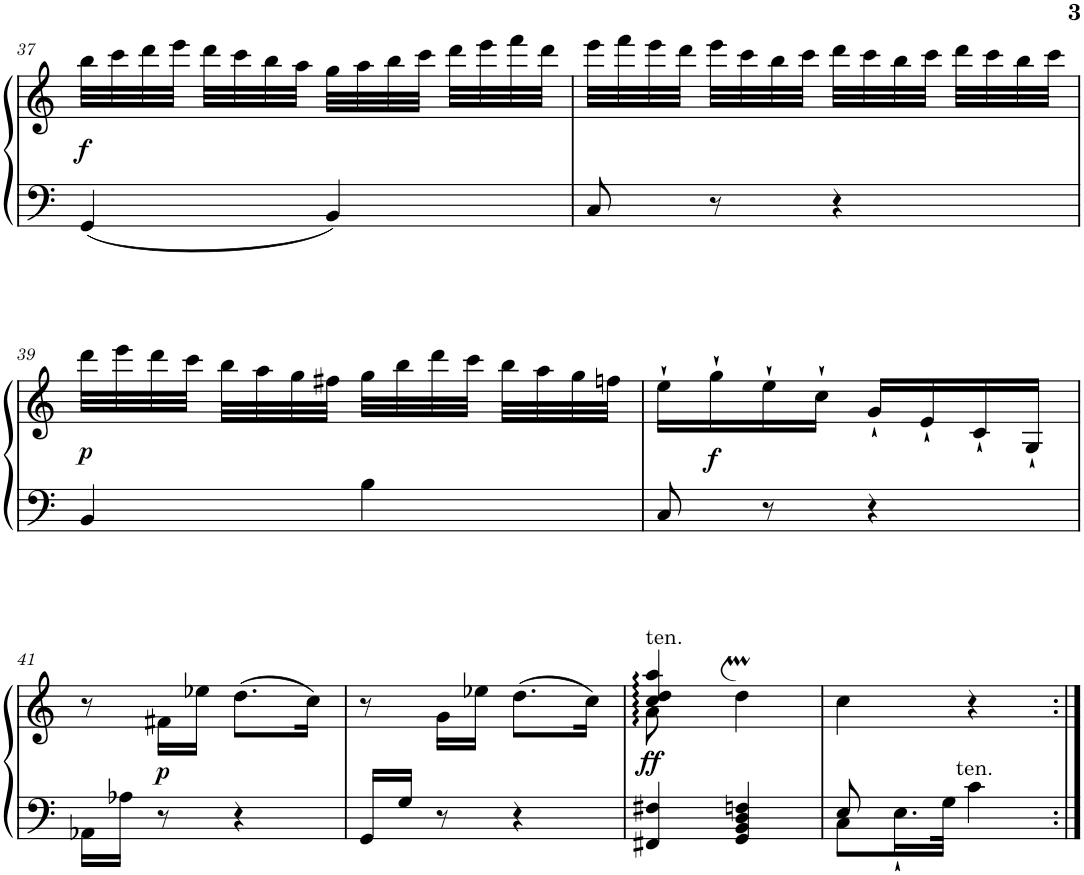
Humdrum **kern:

**kern	**kern	**dynam
*part1	*part1	*part1
*staff2	*staff1	*staff1/2
*I"Фортепиано	*	*
!!LO:PB:g=z
*clefF4	*clefG2	*
*k[]	*k[]	*
*M2/4	*M2/4	*
=37	=37	=37
!	!	!LO:DY:b
4GG/	32bb\LLL	f
.	32ccc\	.
.	32ddd\	.
.	32eee\JJJ	.
.	32ddd\LLL	.
.	32ccc\	.
.	32bb\	.
.	32aa\JJJ	.
4BB/	32gg\LLL	.
.	32aa\	.
.	32bb\	.
.	32ccc\JJJ	.
.	32ddd\LLL	.
.	32eee\	.
.	32fff\	.
.	32ddd\JJJ	.
=38	=38	=38
8C/	32eee\LLL	.
.	32fff\	.
.	32eee\	.
.	32ddd\JJJ	.
8r	32eee\LLL	.
.	32ccc\	.
.	32bb\	.
.	32ccc\JJJ	.
4r	32ddd\LLL	.
.	32ccc\	.
.	32bb\	.
.	32ccc\JJJ	.
.	32ddd\LLL	.
.	32ccc\	.
.	32bb\	.
.	32ccc\JJJ	.
!!LO:LB:g=z
=39	=39	=39
!	!	!LO:DY:b
4BB/	32ddd\LLL	p
.	32eee\	.
.	32ddd\	.
.	32ccc\JJJ	.
.	32bb\LLL	.
.	32aa\	.
.	32gg\	.
.	32ff#X\JJJ	.
4B\	32gg\LLL	.
.	32bb\	.
.	32ddd\	.
.	32ccc\JJJ	.
.	32bb\LLL	.
.	32aa\	.
.	32gg\	.
.	32ffn\JJJ	.
=40	=40	=40
8C/	16ee`\LL	.
!	!	!LO:DY:b
.	16gg`\	f
8r	16ee`\	.
.	16cc`\JJ	.
4r	16g`/LL	.
.	16e`/	.
.	16c`/	.
.	16G`/JJ	.
!!LO:LB:g=z
=41	=41	=41
16AA-X\LL	8r	.
16A-X\JJ	.	.
!	!	!LO:DY:b
8r	16f#X\LL	p
.	16ee-X\JJ	.
4r	(>8.dd\L	.
.	16cc\Jk)	.
=42	=42	=42
16GG/LL	8r	.
16G/JJ	.	.
8r	16g\LL	.
.	16ee-X\JJ	.
4r	(>8.dd\L	.
.	16cc\Jk)	.
=43	=43	=43
*	*^	*
!	!LO:TX:a:t=ten.	!	!
!	!	!	!LO:DY:a=2
4FF#X/ 4F#X/	4cc/ 4dd/ 4aa/	8a\	ff
.	.	4.ryy	.
4GG/ 4BB/ 4D/ 4Fn/	4ddM\	.	.
*	*v	*v	*
=44	=44	=44
*^	*	*
8E/	8C\L	4cc\	.
8ryy	16.E`\L	.	.
.	32G\JJk	.	.
!LO:TX:a:t=ten.	!	!	!
4ryy	4c\	4r	.
*v	*v	*	*
=:|!	=:|!	=:|!
*-	*-	*-
